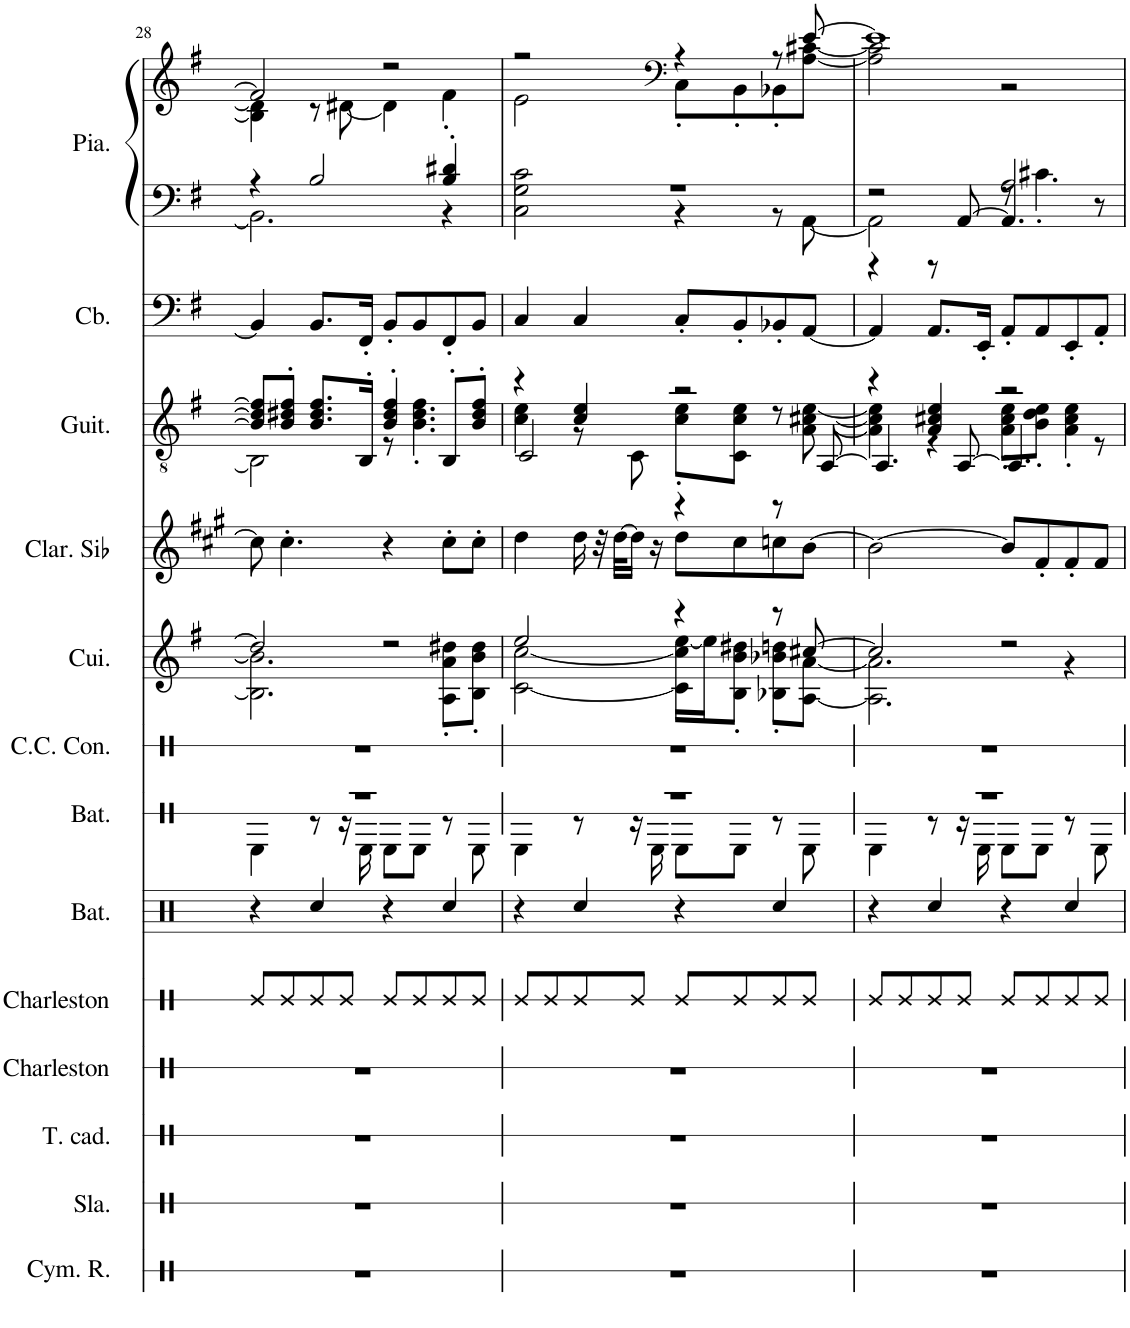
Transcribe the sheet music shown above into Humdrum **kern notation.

**kern	**kern	**kern	**kern	**kern	**kern	**kern	**kern	**kern	**kern	**kern	**kern	**kern	**kern
*part13	*part12	*part11	*part10	*part9	*part8	*part7	*part6	*part5	*part4	*part3	*part2	*part1	*part1
*staff14	*staff13	*staff12	*staff11	*staff10	*staff9	*staff8	*staff7	*staff6	*staff5	*staff4	*staff3	*staff2	*staff1
*I"Cymbale ride, RIDE CYMB	*I"Slap, LOW TOM	*I"Tambour sur cadre, MID TOM	*I"Charleston, OPEN HIHAT	*I"Charleston, CLOSED H.H	*I"Batterie, SNARE DRUM	*I"Batterie	*I"Caisse claire de concert, SEASHORE	*I"Cuivres, BRASS 1	*I"Clarinette en Sib	*I"Guitare acoustique, STEEL GTR	*I"Contrebasse, ACOU BASS	*I"Piano, A.PIANO 1	*
*I'Cym. R.	*I'Sla.	*I'T. cad.	*I'Charleston	*I'Charleston	*I'Bat.	*I'Bat.	*I'C.C. Con.	*I'Cui.	*I'Clar. Sib	*I'Guit.	*I'Cb.	*I'Pia.	*
!!LO:PB:g=z
*clefX	*clefX	*clefX	*clefX	*clefX	*clefX	*clefX	*clefX	*clefG2	*clefG2	*clefGv2	*clefF4	*clefG2	*clefF4
*	*	*	*	*	*	*	*	*	*Trd1c2	*	*Trd7c12	*	*
*k[]	*k[]	*k[]	*k[]	*k[]	*k[]	*k[]	*k[f#]	*k[f#]	*k[f#c#g#]	*k[f#]	*k[f#]	*k[f#]	*k[f#]
*M4/4	*M4/4	*M4/4	*M4/4	*M4/4	*M4/4	*M4/4	*M4/4	*M4/4	*M4/4	*M4/4	*M4/4	*M4/4	*M4/4
=28	=28	=28	=28	=28	=28	=28	=28	=28	=28	=28	=28	=28	=28
*	*	*	*	*	*	*^	*	*^	*	*^	*	*^	*^
1r	1r	1r	1r	8Re/L	4r	1r	4RE\	1r	2dd#/]	2.B\] 2.b\]	8cc#\]	8B/] 8d#/] 8f#/]L	2BB\]	4BB/]	4r	2.BB\]	2f#/]	4B\] 4d#\]
.	.	.	.	8Re/	.	.	.	.	.	.	4.cc#'\	8B/' 8d#X/' 8f#/'J	.	.	.	.	.	.
.	.	.	.	8Re/	4Rcc/	.	8r	.	.	.	.	8.B/ 8.d#/ 8.f#/L	.	8.BB/L	2B/	.	.	8r
.	.	.	.	8Re/J	.	.	16r	.	.	.	.	.	.	.	.	.	.	[8d#X\
.	.	.	.	.	.	.	16RE\	.	.	.	.	16BB'/Jk	.	16FF#'/Jk	.	.	.	.
.	.	.	.	8Re/L	4r	.	8RE\L	.	2r	.	4r	4B/' 4d#/' 4f#/'	8r	8BB'/L	.	.	2r	4d#\]
.	.	.	.	8Re/	.	.	8RE\J	.	.	.	.	.	4.B\' 4.d#\' 4.f#\'	8BB/	.	.	.	.
.	.	.	.	8Re/	4Rcc/	.	8r	.	.	8A\' 8a\' 8dd#X\'L	8cc#'\L	8BB'/L	.	8FF#'/	4B/' 4d#X/'	4r	.	4f#'\
.	.	.	.	8Re/J	.	.	8RE\	.	.	8B\' 8b\' 8dd#\'J	8cc#'\J	8B/' 8d#/' 8f#/'J	.	8BB/J	.	.	.	.
=29	=29	=29	=29	=29	=29	=29	=29	=29	=29	=29	=29	=29	=29	=29	=29	=29	=29	=29
*	*	*	*	*	*	*	*	*	*	*	*	*	*^	*	*	*	*	*
1r	1r	1r	1r	8Re/L	4r	1r	4RE\	1r	2ee/	[2c\ [2cc\	4dd\	4r	4c\ 4e\	2C/	4C/	1r	2C\ 2G\ 2c\	2r	2e\
.	.	.	.	8Re/	.	.	.	.	.	.	.	.	.	.	.	.	.	.	.
.	.	.	.	8Re/	4Rcc/	.	8r	.	.	.	16dd\	4c/ 4e/	8r	.	4C/	.	.	.	.
.	.	.	.	.	.	.	.	.	.	.	32r	.	.	.	.	.	.	.	.
.	.	.	.	.	.	.	.	.	.	.	[32dd\KLL	.	.	.	.	.	.	.	.
.	.	.	.	8Re/J	.	.	16r	.	.	.	16dd\JJ]	.	8C\	.	.	.	.	.	.
.	.	.	.	.	.	.	16RE\	.	.	.	16r	.	.	.	.	.	.	.	.
*	*	*	*	*	*	*	*	*	*	*	*	*	*	*	*	*	*	*clefF4	*
.	.	.	.	8Re/L	4r	.	8RE\L	.	4r	16c\] 16cc\] [16ee\LL	8dd\L	2r	8c\' 8e\'L	4r	8C'/L	.	4r	4r	8C'\L
.	.	.	.	.	.	.	.	.	.	16ee\J]	.	.	.	.	.	.	.	.	.
.	.	.	.	8Re/	.	.	8RE\J	.	.	8B\' 8b\' 8dd#X\'J	8cc#\	.	8C\ 8c\ 8e\J	.	8BB'/	.	.	.	8BB'\
.	.	.	.	8Re/	4Rcc/	.	8r	.	8r	8B-X\' 8b-X\' 8ddn\'L	8ccn\	.	8r	8r	8BB-X'/	.	8r	8r	8BB-X'\
.	.	.	.	8Re/J	.	.	8RE\	.	[8cc#X/	[8A\ [8a\J	[8b\J	.	[8A\ [8c#X\ [8e\	[8AA/	[8AA/J	.	[8AA\	[8e/	[8A\ [8c#X\J
=30	=30	=30	=30	=30	=30	=30	=30	=30	=30	=30	=30	=30	=30	=30	=30	=30	=30	=30	=30
*	*	*	*	*	*	*	*	*	*	*	*	*	*	*	*	*	*^	*	*
1r	1r	1r	1r	8Re/L	4r	1r	4RE\	1r	2cc#/]	2.A\] 2.a\]	2b\_	4r	4A\] 4c#\] 4e\]	4.AA/]	4AA/]	2r	2AA\]	4r	1e]	2A\] 2c#\]
.	.	.	.	8Re/	.	.	.	.	.	.	.	.	.	.	.	.	.	.	.	.
.	.	.	.	8Re/	4Rcc/	.	8r	.	.	.	.	4A/ 4c#X/ 4e/	4r	.	8.AA/L	.	.	8r	.	.
.	.	.	.	8Re/J	.	.	16r	.	.	.	.	.	.	[8AA/	.	.	.	[8AA/	.	.
.	.	.	.	.	.	.	16RE\	.	.	.	.	.	.	.	16EE'/Jk	.	.	.	.	.
.	.	.	.	8Re/L	4r	.	8RE\L	.	2r	.	8b/L]	2r	8A\' 8c#\' 8e\'L	4.AA/]	8AA'/L	2A/	8r	4.AA/]	.	2r
.	.	.	.	8Re/	.	.	8RE\J	.	.	.	8f#'/	.	8B\' 8d\' 8e\'J	.	8AA/	.	4.c#X'\	.	.	.
.	.	.	.	8Re/	4Rcc/	.	8r	.	.	4r	8f#'/	.	4A\' 4c#\' 4e\'	.	8EE'/	.	.	.	.	.
.	.	.	.	8Re/J	.	.	8RE\	.	.	.	8f#/J	.	.	8r	8AA'/J	.	.	8r	.	.
*	*	*	*	*	*	*	*	*	*	*	*	*	*	*	*	*v	*v	*v	*	*
*	*	*	*	*	*	*v	*v	*	*v	*v	*	*v	*v	*v	*	*	*v	*v
=	=	=	=	=	=	=	=	=	=	=	=	=	=
*-	*-	*-	*-	*-	*-	*-	*-	*-	*-	*-	*-	*-	*-
